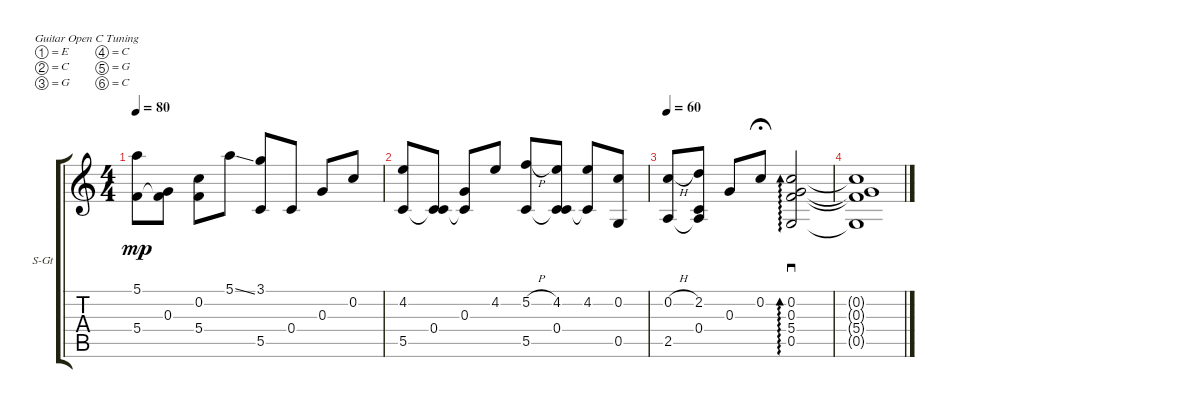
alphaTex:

\defaultSystemsLayout 4
\bracketExtendMode groupsimilarinstruments
\firstSystemTrackNameOrientation horizontal
\otherSystemsTrackNameOrientation horizontal
\track ("Steel Guitar" "S-Gt") {instrument acousticguitarsteel}
\staff {score tabs}
\tuning (E4 C4 G3 C3 G2 C2)
\ts (4 4)
\tempo 80
\clef g2
\ks c
(5.4 5.1).8{dy mp} (5.4{t} 0.3).8 (0.2 5.4).8 5.1{ss}.8 (5.5 3.1).8 0.4.8 0.3.8 0.2.8 |
(4.2 5.5).8 (0.4 5.5{t}).8 (0.3 5.5{t}).8 4.2.8 (5.2{h} 5.5).8 (0.4 4.2 5.5{t}).8 (4.2 5.5{t}).8 (0.5 0.2).8 |
\tempo 60
(0.2{h} 2.5).8 (0.4 2.2 2.5{t}).8 0.3.8 0.2.8{fermata (medium 0)} (0.2 0.3 5.4 0.5).2{sd ad 0} |
(5.4{t} 0.5{t} 0.3{t} 0.2{t}).1
